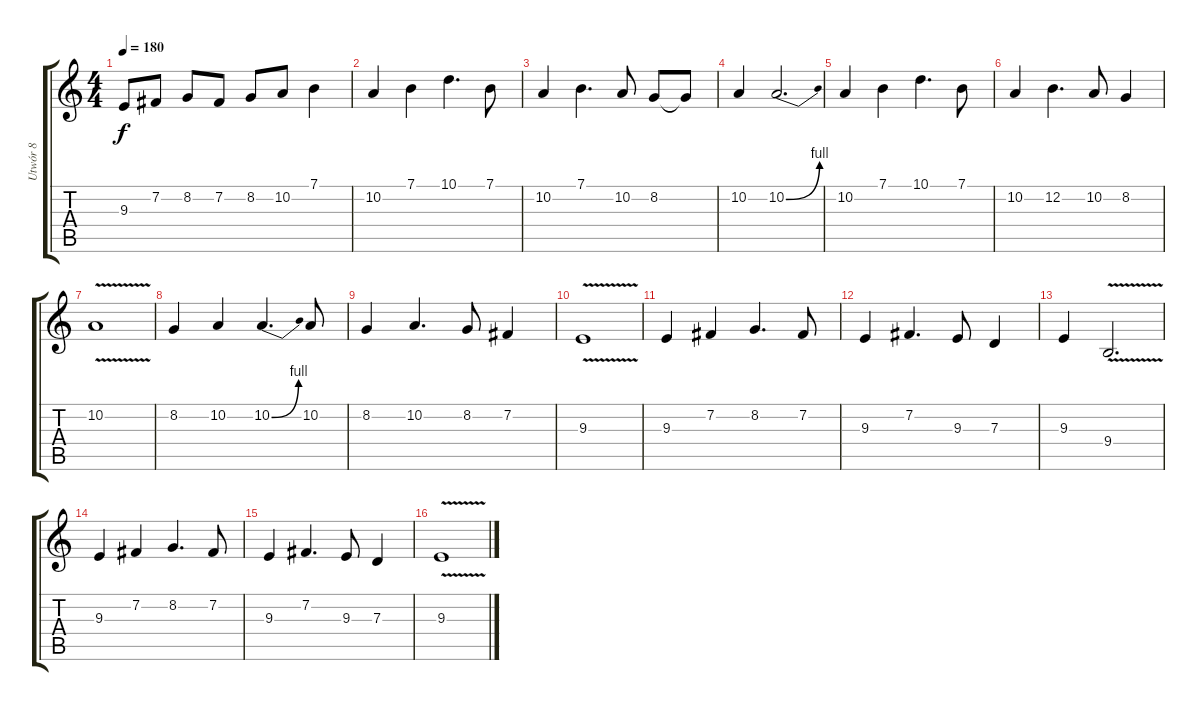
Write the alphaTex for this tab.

\track ("Utwór 8" "Utwór 8") {instrument stringensemble1}
\staff {score tabs}
\tuning (E4 B3 G3 D3 A2 E2) {hide}
\ts (4 4)
\tempo 180
\clef g2
\ks c
9.3.8{dy f} 7.2.8 8.2.8 7.2.8 8.2.8 10.2.8 7.1.4 |
10.2.4 7.1.4 10.1.4{d} 7.1.8 |
10.2.4 7.1.4{d} 10.2.8 8.2.8 8.2{t}.8 |
10.2.4 10.2{be (bend 0 0 60 4)}.2{d} |
10.2.4 7.1.4 10.1.4{d} 7.1.8 |
10.2.4 12.2.4{d} 10.2.8 8.2.4 |
10.2{v}.1 |
8.2.4 10.2.4 10.2{be (bend 0 0 60 4)}.4{d} 10.2.8 |
8.2.4 10.2.4{d} 8.2.8 7.2.4 |
9.3{v}.1 |
9.3.4 7.2.4 8.2.4{d} 7.2.8 |
9.3.4 7.2.4{d} 9.3.8 7.3.4 |
9.3.4 9.4{v}.2{d} |
9.3.4 7.2.4 8.2.4{d} 7.2.8 |
9.3.4 7.2.4{d} 9.3.8 7.3.4 |
9.3{v}.1
